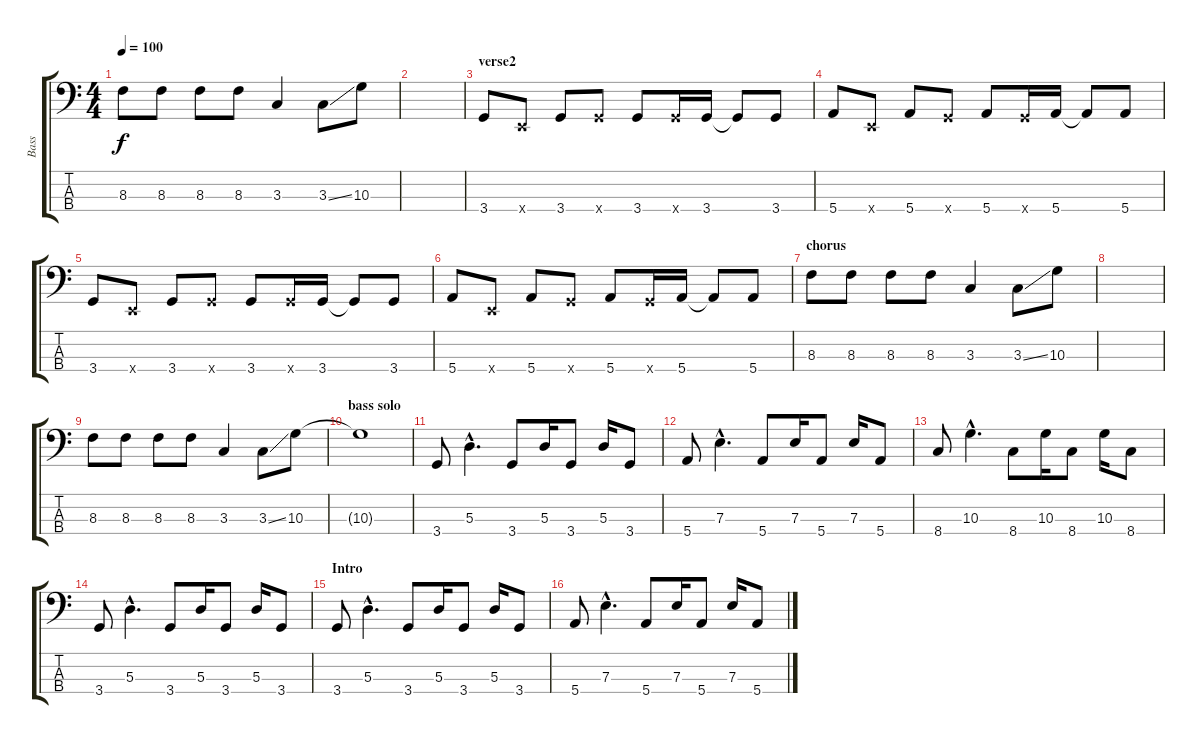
\track ("Bass" "Bass") {instrument electricbassfinger}
\staff {score tabs}
\tuning (G2 D2 A1 E1) {hide}
\ts (4 4)
\tempo 100
\clef f4
\ks c
8.3.8{dy f} 8.3.8 8.3.8 8.3.8 3.3.4 3.3{ss}.8 10.3.8 |
|
\section ("" "verse2")
3.4.8 0.4{x}.8 3.4.8 3.4{x}.8 3.4.8 3.4{x}.16 3.4.16 3.4{t}.8 3.4.8 |
5.4.8 0.4{x}.8 5.4.8 3.4{x}.8 5.4.8 3.4{x}.16 5.4.16 5.4{t}.8 5.4.8 |
3.4.8 0.4{x}.8 3.4.8 3.4{x}.8 3.4.8 3.4{x}.16 3.4.16 3.4{t}.8 3.4.8 |
5.4.8 0.4{x}.8 5.4.8 3.4{x}.8 5.4.8 3.4{x}.16 5.4.16 5.4{t}.8 5.4.8 |
\section ("" "chorus")
8.3.8 8.3.8 8.3.8 8.3.8 3.3.4 3.3{ss}.8 10.3.8 |
|
8.3.8 8.3.8 8.3.8 8.3.8 3.3.4 3.3{ss}.8 10.3.8 |
\section ("" "bass solo")
10.3{t}.1 |
3.4.8 5.3{hac}.4{d} 3.4.8 5.3.16 3.4.8 5.3.16 3.4.8 |
5.4.8 7.3{hac}.4{d} 5.4.8 7.3.16 5.4.8 7.3.16 5.4.8 |
8.4.8 10.3{hac}.4{d} 8.4.8 10.3.16 8.4.8 10.3.16 8.4.8 |
3.4.8 5.3{hac}.4{d} 3.4.8 5.3.16 3.4.8 5.3.16 3.4.8 |
\section ("" "Intro")
3.4.8 5.3{hac}.4{d} 3.4.8 5.3.16 3.4.8 5.3.16 3.4.8 |
5.4.8 7.3{hac}.4{d} 5.4.8 7.3.16 5.4.8 7.3.16 5.4.8
